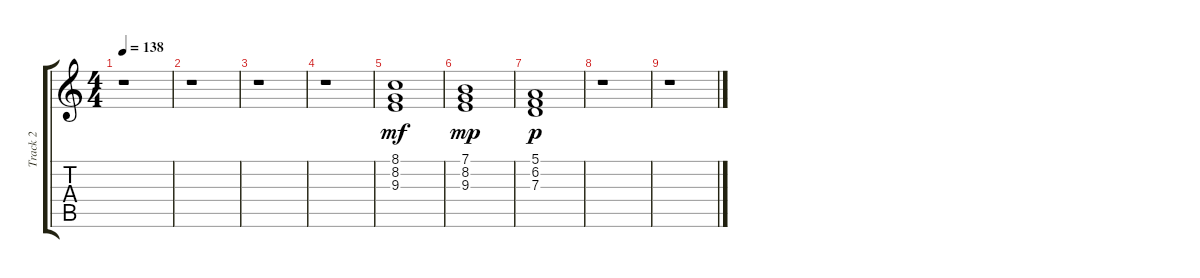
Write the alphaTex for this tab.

\track ("Track 2" "Track 2") {instrument choiraahs}
\staff {score tabs}
\tuning (E4 B3 G3 D3 A2 E2) {hide}
\ts (4 4)
\tempo 138
\clef g2
\ks c
r.1{dy f} |
r.1 |
r.1 |
r.1 |
(8.1 8.2 9.3).1{dy mf} |
(7.1 8.2 9.3).1{dy mp} |
(5.1 6.2 7.3).1{dy p} |
r.1 |
r.1
